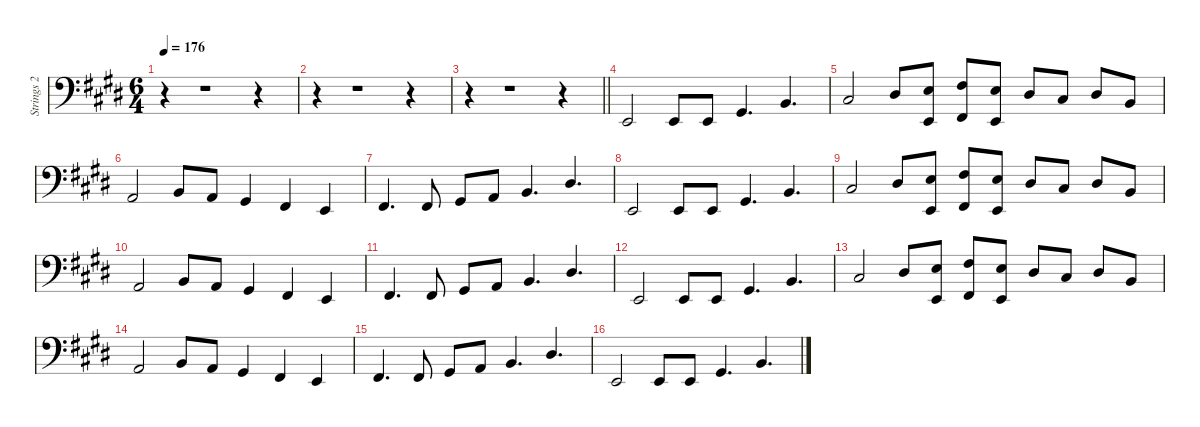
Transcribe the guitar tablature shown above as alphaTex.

\defaultSystemsLayout 4
\hideDynamics
\bracketExtendMode nobrackets
\firstSystemTrackNameMode fullname
\otherSystemsTrackNameMode fullname
\otherSystemsTrackNameOrientation horizontal
\track ("Strings 2" "vln.") {mute instrument stringensemble1}
\staff {score}
\tuning (E4 B3 G3 D3 A2 C2)
\ts (6 4)
\tempo 176
\clef f4
\ks e
r.4{dy mf beam Down} r.1{beam Down} r.4{beam Down} |
r.4{beam Down} r.1{beam Down} r.4{beam Down} |
\barLineRight lightlight
r.4{beam Down} r.1{beam Down} r.4{beam Down} |
4.6{acc forcenatural}.2{beam Up} 4.6{acc forcenatural}.8{beam Up} 4.6{acc forcenatural}.8{beam Up} 8.6{acc #}.4{d beam Up} 11.6{acc forcenatural}.4{d beam Up} |
13.6{acc #}.2{beam Up} 15.6{acc #}.8{beam Up} (7.5{acc forcenatural} 4.6{acc forcenatural}).8{beam Up} (4.4{acc #} 6.6{acc #}).8{beam Up} (7.5{acc forcenatural} 4.6{acc forcenatural}).8{beam Up} 15.6{acc #}.8{beam Up} 13.6{acc #}.8{beam Up} 15.6{acc #}.8{beam Up} 11.6{acc forcenatural}.8{beam Up} |
9.6{acc forcenatural}.2{beam Up} 11.6{acc forcenatural}.8{beam Up} 0.5{acc forcenatural}.8{beam Up} 8.6{acc #}.4{beam Up} 6.6{acc #}.4{beam Up} 4.6{acc forcenatural}.4{beam Up} |
6.6{acc #}.4{d beam Up} 6.6{acc #}.8{beam Up} 8.6{acc #}.8{beam Up} 0.5{acc forcenatural}.8{beam Up} 11.6{acc forcenatural}.4{d beam Up} 15.6{acc #}.4{d beam Up} |
4.6{acc forcenatural}.2{beam Up} 4.6{acc forcenatural}.8{beam Up} 4.6{acc forcenatural}.8{beam Up} 8.6{acc #}.4{d beam Up} 11.6{acc forcenatural}.4{d beam Up} |
13.6{acc #}.2{beam Up} 15.6{acc #}.8{beam Up} (7.5{acc forcenatural} 4.6{acc forcenatural}).8{beam Up} (4.4{acc #} 6.6{acc #}).8{beam Up} (7.5{acc forcenatural} 4.6{acc forcenatural}).8{beam Up} 15.6{acc #}.8{beam Up} 13.6{acc #}.8{beam Up} 15.6{acc #}.8{beam Up} 11.6{acc forcenatural}.8{beam Up} |
9.6{acc forcenatural}.2{beam Up} 11.6{acc forcenatural}.8{beam Up} 0.5{acc forcenatural}.8{beam Up} 8.6{acc #}.4{beam Up} 6.6{acc #}.4{beam Up} 4.6{acc forcenatural}.4{beam Up} |
6.6{acc #}.4{d beam Up} 6.6{acc #}.8{beam Up} 8.6{acc #}.8{beam Up} 0.5{acc forcenatural}.8{beam Up} 11.6{acc forcenatural}.4{d beam Up} 15.6{acc #}.4{d beam Up} |
4.6{acc forcenatural}.2{beam Up} 4.6{acc forcenatural}.8{beam Up} 4.6{acc forcenatural}.8{beam Up} 8.6{acc #}.4{d beam Up} 11.6{acc forcenatural}.4{d beam Up} |
13.6{acc #}.2{beam Up} 15.6{acc #}.8{beam Up} (7.5{acc forcenatural} 4.6{acc forcenatural}).8{beam Up} (4.4{acc #} 6.6{acc #}).8{beam Up} (7.5{acc forcenatural} 4.6{acc forcenatural}).8{beam Up} 15.6{acc #}.8{beam Up} 13.6{acc #}.8{beam Up} 15.6{acc #}.8{beam Up} 11.6{acc forcenatural}.8{beam Up} |
9.6{acc forcenatural}.2{beam Up} 11.6{acc forcenatural}.8{beam Up} 0.5{acc forcenatural}.8{beam Up} 8.6{acc #}.4{beam Up} 6.6{acc #}.4{beam Up} 4.6{acc forcenatural}.4{beam Up} |
6.6{acc #}.4{d beam Up} 6.6{acc #}.8{beam Up} 8.6{acc #}.8{beam Up} 0.5{acc forcenatural}.8{beam Up} 11.6{acc forcenatural}.4{d beam Up} 15.6{acc #}.4{d beam Up} |
4.6{acc forcenatural}.2{beam Up} 4.6{acc forcenatural}.8{beam Up} 4.6{acc forcenatural}.8{beam Up} 8.6{acc #}.4{d beam Up} 11.6{acc forcenatural}.4{d beam Up}
